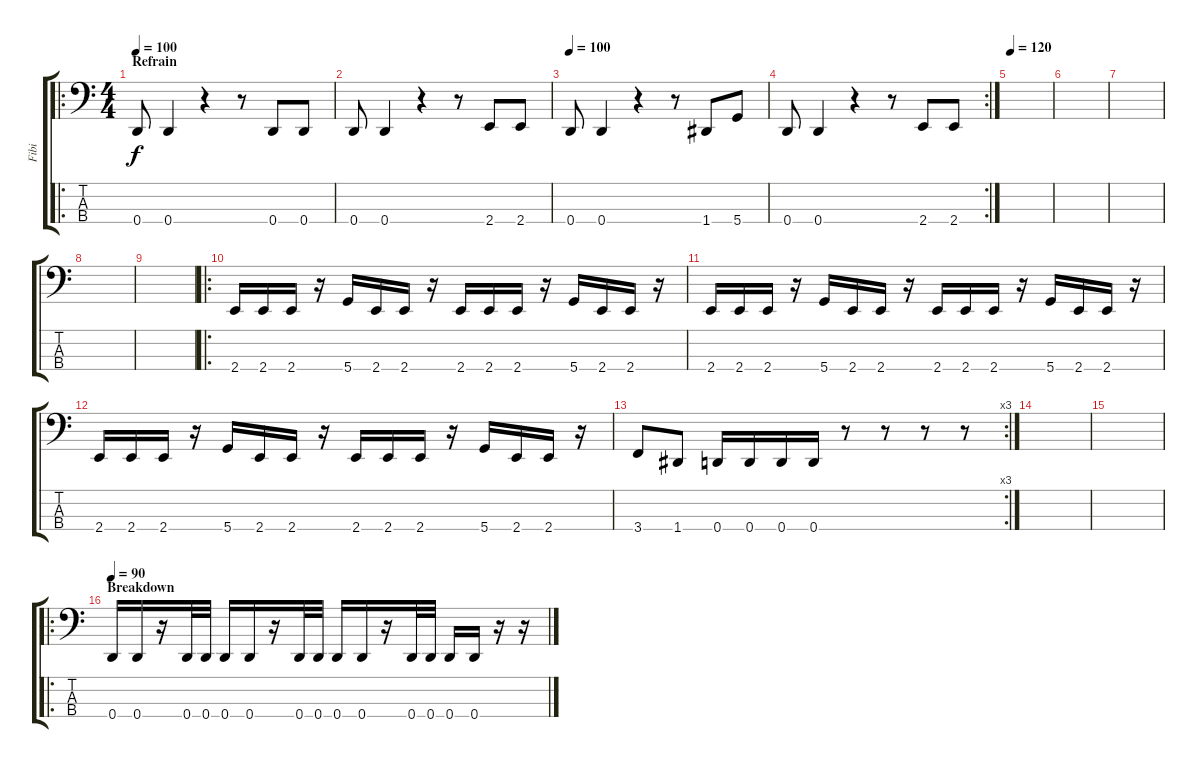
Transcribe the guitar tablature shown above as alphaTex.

\track ("Fibi" "Fibi") {instrument electricbassfinger}
\staff {score tabs}
\tuning (F2 C2 G1 D1) {hide}
\ro
\ts (4 4)
\section ("" "Refrain")
\tempo 100
\clef f4
\ks c
0.4.8{dy f} 0.4.4 r.4 r.8 0.4.8 0.4.8 |
0.4.8 0.4.4 r.4 r.8 2.4.8 2.4.8 |
\tempo 100
0.4.8 0.4.4 r.4 r.8 1.4.8 5.4.8 |
\rc 2
0.4.8 0.4.4 r.4 r.8 2.4.8 2.4.8 |
\tempo 120
|
|
|
|
|
\ro
2.4.16 2.4.16 2.4.16 r.16 5.4.16 2.4.16 2.4.16 r.16 2.4.16 2.4.16 2.4.16 r.16 5.4.16 2.4.16 2.4.16 r.16 |
2.4.16 2.4.16 2.4.16 r.16 5.4.16 2.4.16 2.4.16 r.16 2.4.16 2.4.16 2.4.16 r.16 5.4.16 2.4.16 2.4.16 r.16 |
2.4.16 2.4.16 2.4.16 r.16 5.4.16 2.4.16 2.4.16 r.16 2.4.16 2.4.16 2.4.16 r.16 5.4.16 2.4.16 2.4.16 r.16 |
\rc 3
3.4.8 1.4.8 0.4.16 0.4.16 0.4.16 0.4.16 r.8 r.8 r.8 r.8 |
|
|
\ro
\section ("" "Breakdown")
\tempo 90
0.4.16 0.4.16 r.16 0.4.32 0.4.32 0.4.16 0.4.16 r.16 0.4.32 0.4.32 0.4.16 0.4.16 r.16 0.4.32 0.4.32 0.4.16 0.4.16 r.16 r.16
